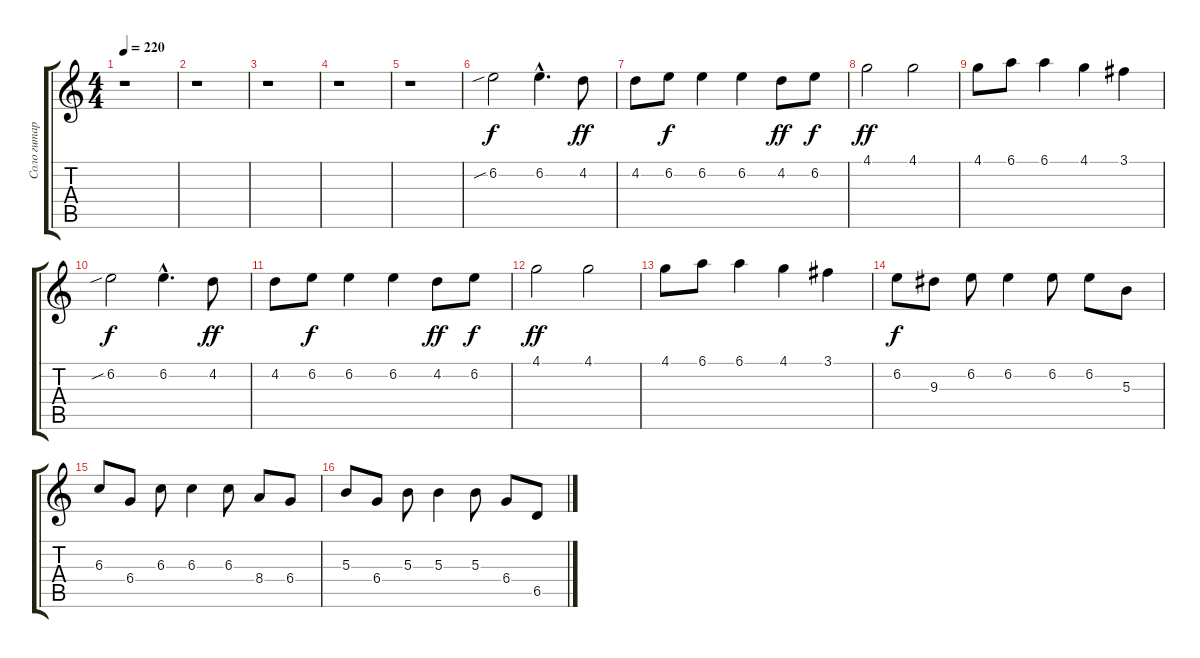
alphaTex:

\track ("Соло гитара" "Соло гитар") {instrument overdrivenguitar}
\staff {score tabs}
\tuning (Eb4 Bb3 Gb3 Db3 Ab2 Eb2) {hide}
\ts (4 4)
\tempo 220
\clef g2
\ks c
r.1{dy f} |
r.1 |
r.1 |
r.1 |
r.1 |
6.2{sib}.2 6.2{hac}.4{d} 4.2.8{dy ff} |
4.2.8 6.2.8{dy f} 6.2.4 6.2.4 4.2.8{dy ff} 6.2.8{dy f} |
4.1.2{dy ff} 4.1.2 |
4.1.8 6.1.8 6.1.4 4.1.4 3.1.4 |
6.2{sib}.2{dy f} 6.2{hac}.4{d} 4.2.8{dy ff} |
4.2.8 6.2.8{dy f} 6.2.4 6.2.4 4.2.8{dy ff} 6.2.8{dy f} |
4.1.2{dy ff} 4.1.2 |
4.1.8 6.1.8 6.1.4 4.1.4 3.1.4 |
6.2.8{dy f} 9.3.8 6.2.8 6.2.4 6.2.8 6.2.8 5.3.8 |
6.3.8 6.4.8 6.3.8 6.3.4 6.3.8 8.4.8 6.4.8 |
5.3.8 6.4.8 5.3.8 5.3.4 5.3.8 6.4.8 6.5.8
